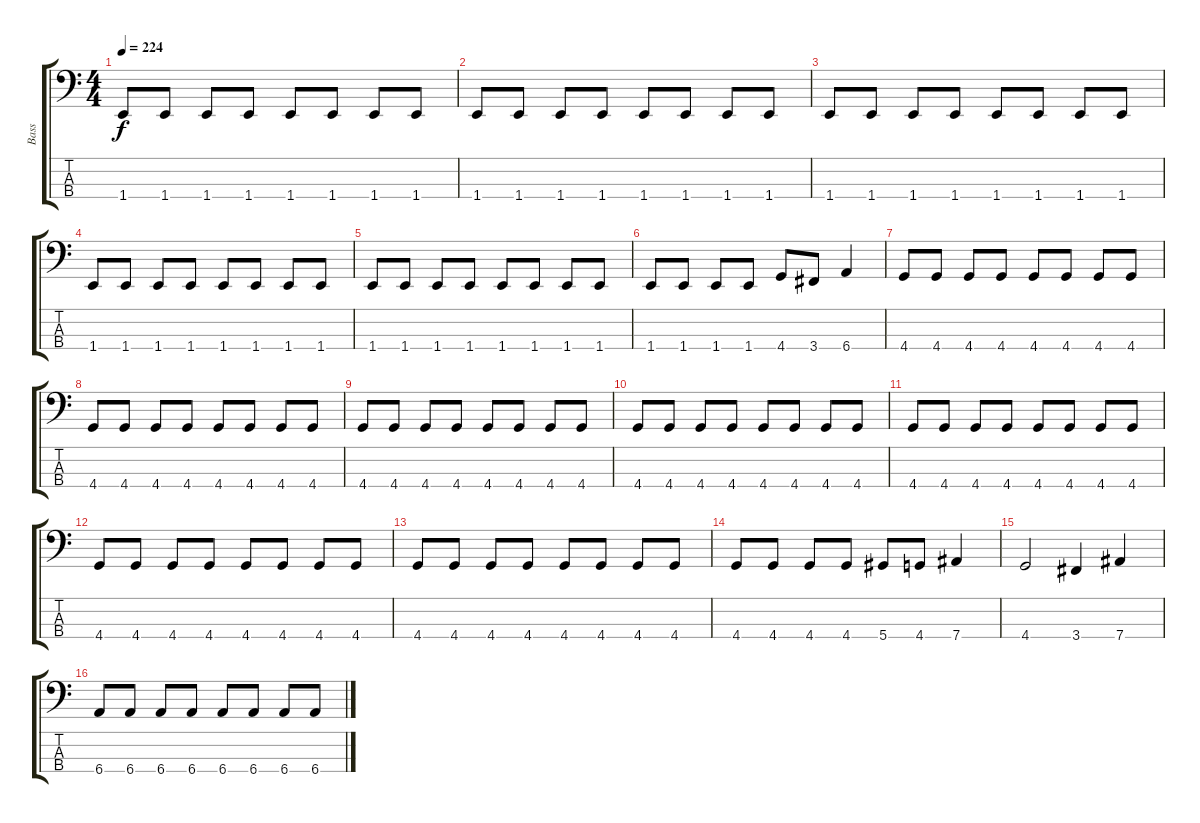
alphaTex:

\track ("Bass" "Bass") {instrument electricbasspick}
\staff {score tabs}
\tuning (Gb2 Db2 Ab1 Eb1) {hide}
\ts (4 4)
\tempo 224
\clef f4
\ks c
1.4.8{dy f} 1.4.8 1.4.8 1.4.8 1.4.8 1.4.8 1.4.8 1.4.8 |
1.4.8 1.4.8 1.4.8 1.4.8 1.4.8 1.4.8 1.4.8 1.4.8 |
1.4.8 1.4.8 1.4.8 1.4.8 1.4.8 1.4.8 1.4.8 1.4.8 |
1.4.8 1.4.8 1.4.8 1.4.8 1.4.8 1.4.8 1.4.8 1.4.8 |
1.4.8 1.4.8 1.4.8 1.4.8 1.4.8 1.4.8 1.4.8 1.4.8 |
1.4.8 1.4.8 1.4.8 1.4.8 4.4.8 3.4.8 6.4.4 |
4.4.8 4.4.8 4.4.8 4.4.8 4.4.8 4.4.8 4.4.8 4.4.8 |
4.4.8 4.4.8 4.4.8 4.4.8 4.4.8 4.4.8 4.4.8 4.4.8 |
4.4.8 4.4.8 4.4.8 4.4.8 4.4.8 4.4.8 4.4.8 4.4.8 |
4.4.8 4.4.8 4.4.8 4.4.8 4.4.8 4.4.8 4.4.8 4.4.8 |
4.4.8 4.4.8 4.4.8 4.4.8 4.4.8 4.4.8 4.4.8 4.4.8 |
4.4.8 4.4.8 4.4.8 4.4.8 4.4.8 4.4.8 4.4.8 4.4.8 |
4.4.8 4.4.8 4.4.8 4.4.8 4.4.8 4.4.8 4.4.8 4.4.8 |
4.4.8 4.4.8 4.4.8 4.4.8 5.4.8 4.4.8 7.4.4 |
4.4.2 3.4.4 7.4.4 |
6.4.8 6.4.8 6.4.8 6.4.8 6.4.8 6.4.8 6.4.8 6.4.8
